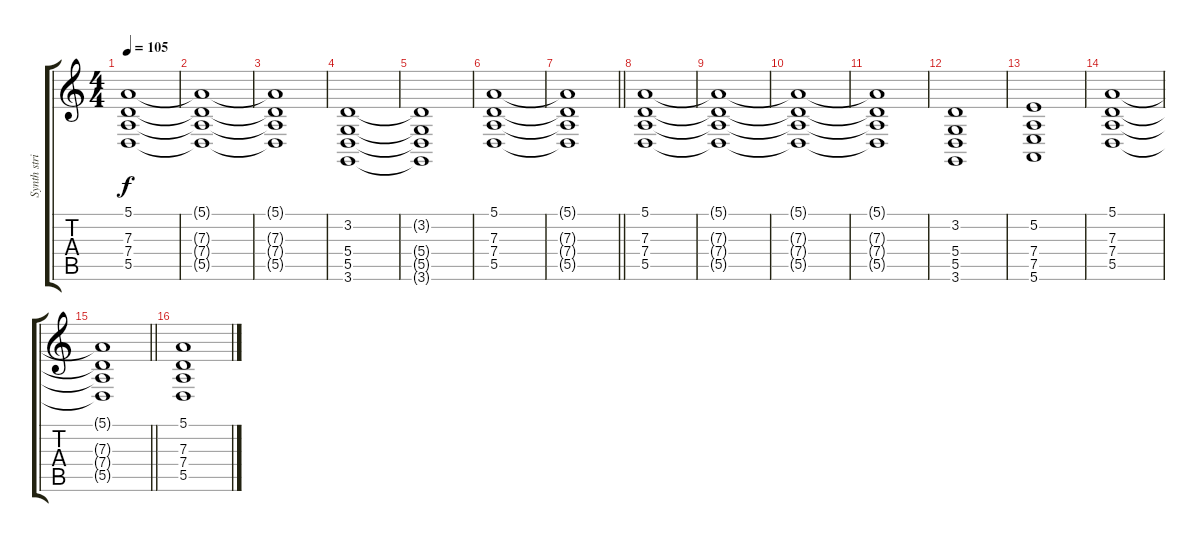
\track ("Synth strings" "Synth stri") {instrument stringensemble1}
\staff {score tabs}
\tuning (E4 B3 G3 D3 A2 E2) {hide}
\ts (4 4)
\tempo 105
\clef g2
\ks c
(5.1{t} 7.3{t} 7.4{t} 5.5{t}).1{dy f} |
(5.1{t} 7.3{t} 7.4{t} 5.5{t}).1 |
(5.1{t} 7.3{t} 7.4{t} 5.5{t}).1 |
(3.2 5.4 5.5 3.6).1 |
(3.2{t} 5.4{t} 5.5{t} 3.6{t}).1 |
(5.1 7.3 7.4 5.5).1 |
\barLineRight lightlight
(5.1{t} 7.3{t} 7.4{t} 5.5{t}).1 |
(5.1 7.3 7.4 5.5).1 |
(5.1{t} 7.3{t} 7.4{t} 5.5{t}).1 |
(5.1{t} 7.3{t} 7.4{t} 5.5{t}).1 |
(5.1{t} 7.3{t} 7.4{t} 5.5{t}).1 |
(3.2 5.4 5.5 3.6).1 |
(5.2 7.4 7.5 5.6).1 |
(5.1 7.3 7.4 5.5).1 |
\barLineRight lightlight
(5.1{t} 7.3{t} 7.4{t} 5.5{t}).1 |
(5.1 7.3 7.4 5.5).1
